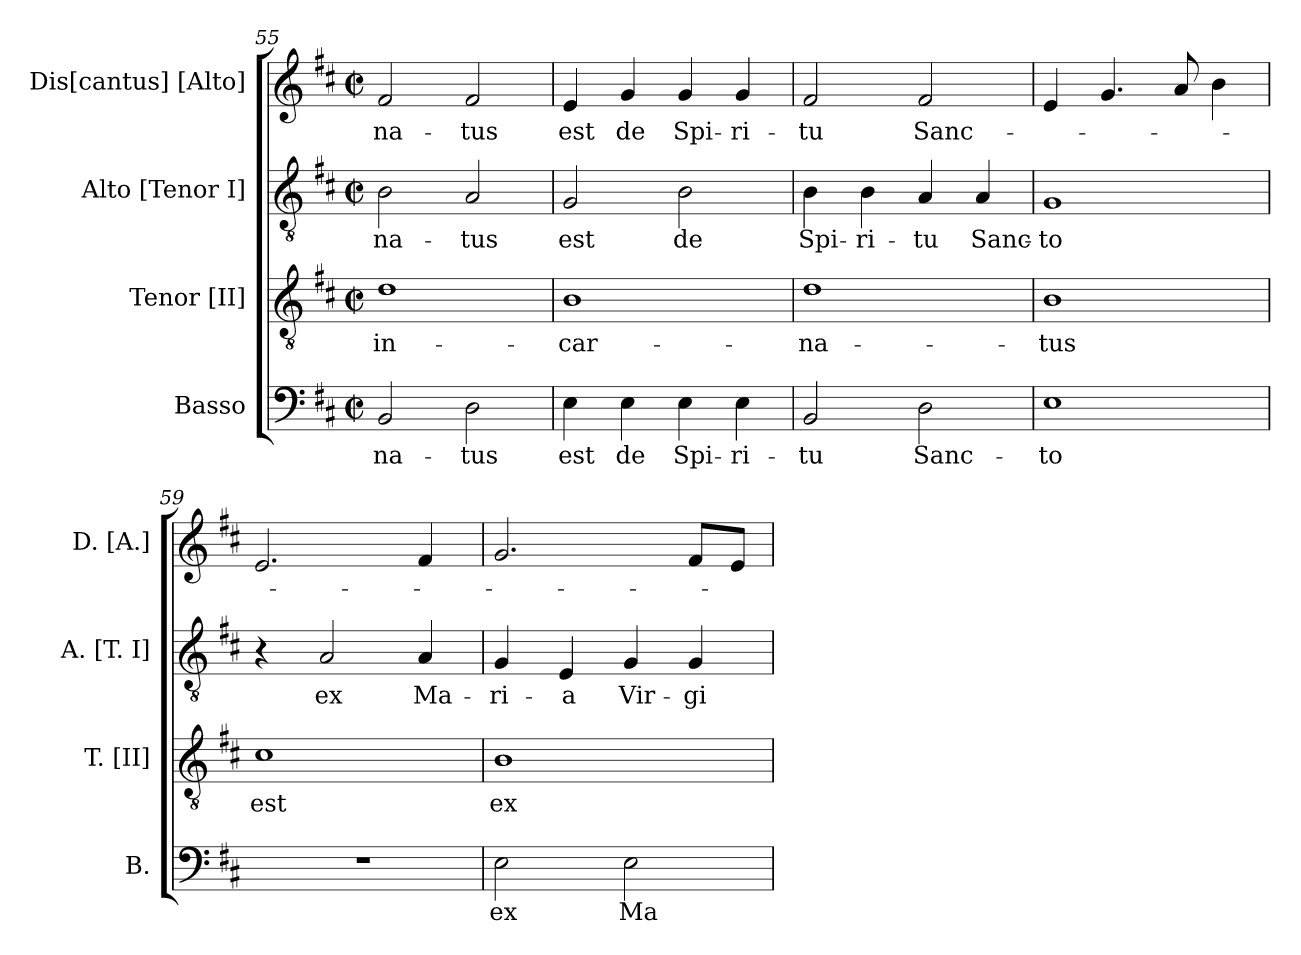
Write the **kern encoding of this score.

**kern	**text	**kern	**text	**kern	**text	**kern	**text
*part4	*part4	*part3	*part3	*part2	*part2	*part1	*part1
*staff4	*staff4	*staff3	*staff3	*staff2	*staff2	*staff1	*staff1
*I"Basso	*	*I"Tenor [II]	*	*I"Alto [Tenor I]	*	*I"Dis[cantus] [Alto]	*
*I'B.	*	*I'T. [II]	*	*I'A. [T. I]	*	*I'D. [A.]	*
*clefF4	*	*clefGv2	*	*clefGv2	*	*clefG2	*
*	*	*ITrd7c12	*	*ITrd7c12	*	*	*
*k[f#c#]	*	*k[f#c#]	*	*k[f#c#]	*	*k[f#c#]	*
*D:	*	*D:	*	*D:	*	*D:	*
*M2/2	*	*M2/2	*	*M2/2	*	*M2/2	*
*met(c|)	*	*met(c|)	*	*met(c|)	*	*met(c|)	*
=55	=55	=55	=55	=55	=55	=55	=55
!	!LO:LY:b:color=#000000	!	!	!	!	!	!
!	!	!	!LO:LY:b:color=#000000	!	!	!	!
!	!	!	!	!	!LO:LY:b:color=#000000	!	!
!	!	!	!	!	!	!	!LO:LY:b:color=#000000
2BBi/	-na-	1Di	in-	2BBi\	-na-	2f#i/	-na-
!	!LO:LY:b:color=#000000	!	!	!	!	!	!
!	!	!	!	!	!LO:LY:b:color=#000000	!	!
!	!	!	!	!	!	!	!LO:LY:b:color=#000000
2Di\	-tus	.	.	2AAi/	-tus	2f#i/	-tus
=56	=56	=56	=56	=56	=56	=56	=56
!	!LO:LY:b:color=#000000	!	!	!	!	!	!
!	!	!	!LO:LY:b:color=#000000	!	!	!	!
!	!	!	!	!	!LO:LY:b:color=#000000	!	!
!	!	!	!	!	!	!	!LO:LY:b:color=#000000
4Ei\	est	1BBi	-car-	2GGi/	est	4ei/	est
!	!LO:LY:b:color=#000000	!	!	!	!	!	!
!	!	!	!	!	!	!	!LO:LY:b:color=#000000
4Ei\	de	.	.	.	.	4gi/	de
!	!LO:LY:b:color=#000000	!	!	!	!	!	!
!	!	!	!	!	!LO:LY:b:color=#000000	!	!
!	!	!	!	!	!	!	!LO:LY:b:color=#000000
4Ei\	Spi-	.	.	2BBi\	de	4gi/	Spi-
!	!LO:LY:b:color=#000000	!	!	!	!	!	!
!	!	!	!	!	!	!	!LO:LY:b:color=#000000
4Ei\	-ri-	.	.	.	.	4gi/	-ri-
=57	=57	=57	=57	=57	=57	=57	=57
!	!LO:LY:b:color=#000000	!	!	!	!	!	!
!	!	!	!LO:LY:b:color=#000000	!	!	!	!
!	!	!	!	!	!LO:LY:b:color=#000000	!	!
!	!	!	!	!	!	!	!LO:LY:b:color=#000000
2BBi/	-tu	1Di	-na-	4BBi\	Spi-	2f#i/	-tu
!	!	!	!	!	!LO:LY:b:color=#000000	!	!
.	.	.	.	4BBi\	-ri-	.	.
!	!LO:LY:b:color=#000000	!	!	!	!	!	!
!	!	!	!	!	!LO:LY:b:color=#000000	!	!
!	!	!	!	!	!	!	!LO:LY:b:color=#000000
2Di\	Sanc-	.	.	4AAi/	-tu	2f#i/	Sanc-
!	!	!	!	!	!LO:LY:b:color=#000000	!	!
.	.	.	.	4AAi/	Sanc-	.	.
=58	=58	=58	=58	=58	=58	=58	=58
!	!LO:LY:b:color=#000000	!	!	!	!	!	!
!	!	!	!LO:LY:b:color=#000000	!	!	!	!
!	!	!	!	!	!LO:LY:b:color=#000000	!	!
1Ei	-to	1BBi	-tus	1GGi	-to	4ei/	.
.	.	.	.	.	.	4.gi/	.
.	.	.	.	.	.	8ai/	.
.	.	.	.	.	.	4bi\	.
=59	=59	=59	=59	=59	=59	=59	=59
!	!	!	!LO:LY:b:color=#000000	!	!	!	!
1r	.	1C#i	est	4r	.	2.ei/	.
!	!	!	!	!	!LO:LY:b:color=#000000	!	!
.	.	.	.	2AAi/	ex	.	.
!	!	!	!	!	!LO:LY:b:color=#000000	!	!
.	.	.	.	4AAi/	Ma-	4f#i/	.
!!LO:LB:g=z
=60	=60	=60	=60	=60	=60	=60	=60
!	!LO:LY:b:color=#000000	!	!	!	!	!	!
!	!	!	!LO:LY:b:color=#000000	!	!	!	!
!	!	!	!	!	!LO:LY:b:color=#000000	!	!
2Ei\	ex	1BBi	ex	4GGi/	-ri-	2.gi/	.
!	!	!	!	!	!LO:LY:b:color=#000000	!	!
.	.	.	.	4EEi/	-a	.	.
!	!LO:LY:b:color=#000000	!	!	!	!	!	!
!	!	!	!	!	!LO:LY:b:color=#000000	!	!
2Ei\	Ma-	.	.	4GGi/	Vir-	.	.
!	!	!	!	!	!LO:LY:b:color=#000000	!	!
.	.	.	.	4GGi/	-gi-	8f#i/L	.
.	.	.	.	.	.	8ei/J	.
=	=	=	=	=	=	=	=
*-	*-	*-	*-	*-	*-	*-	*-
